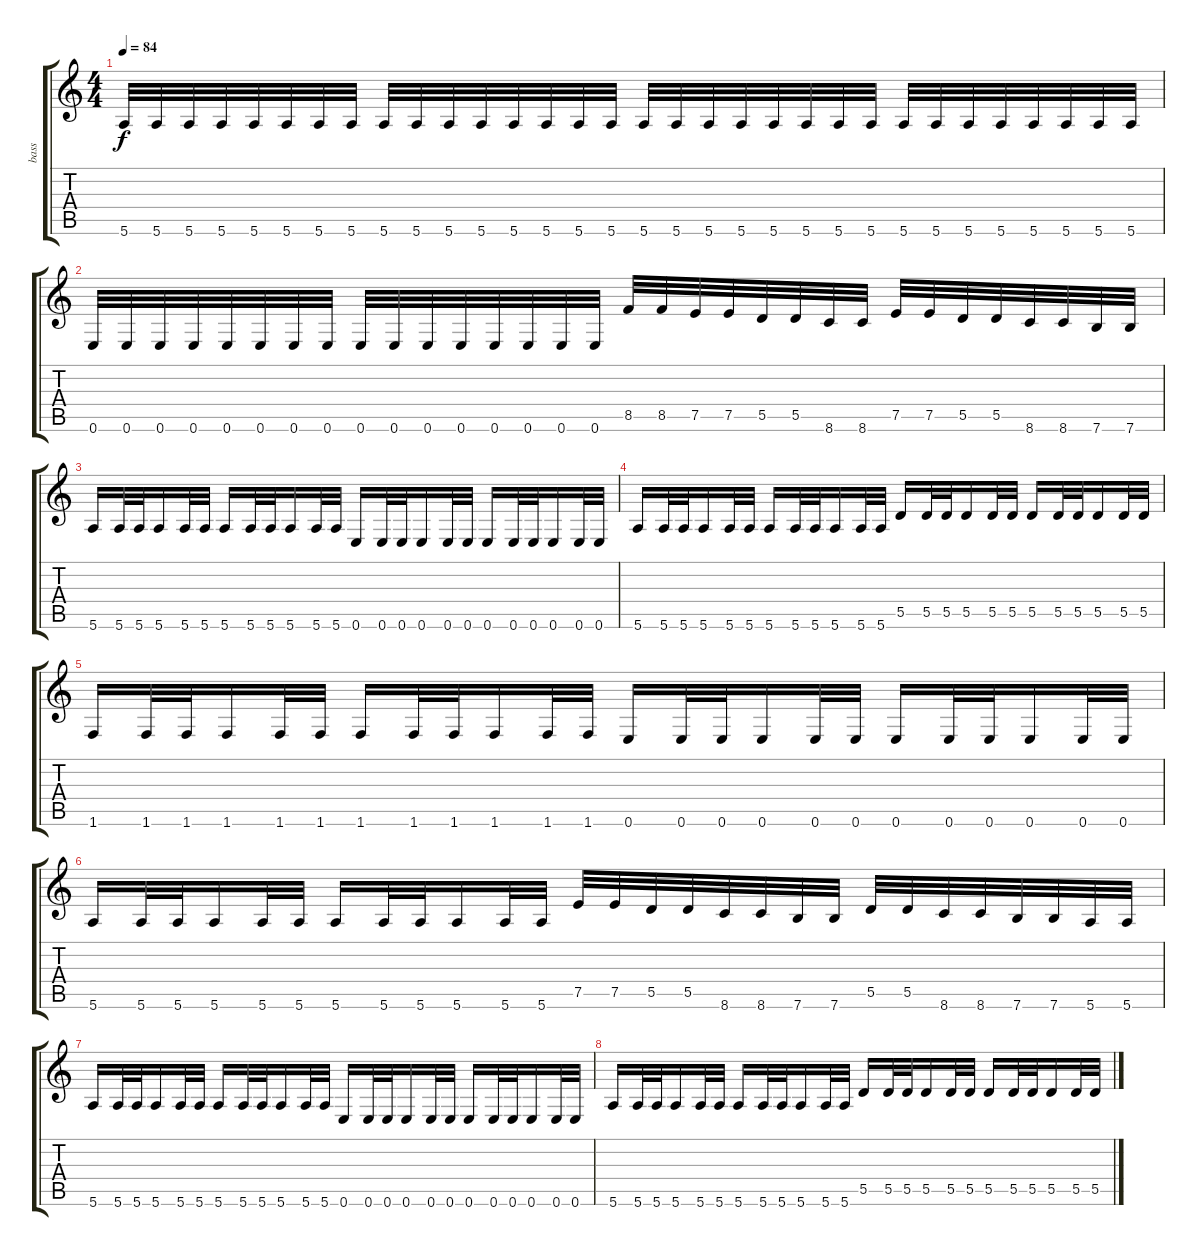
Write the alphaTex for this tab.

\track ("bass" "bass") {instrument electricbassfinger}
\staff {score tabs}
\tuning (E4 B3 G3 D3 A2 E2) {hide}
\ts (4 4)
\tempo 84
\clef g2
\ks c
5.6.32{dy f} 5.6.32 5.6.32 5.6.32 5.6.32 5.6.32 5.6.32 5.6.32 5.6.32 5.6.32 5.6.32 5.6.32 5.6.32 5.6.32 5.6.32 5.6.32 5.6.32 5.6.32 5.6.32 5.6.32 5.6.32 5.6.32 5.6.32 5.6.32 5.6.32 5.6.32 5.6.32 5.6.32 5.6.32 5.6.32 5.6.32 5.6.32 |
0.6.32 0.6.32 0.6.32 0.6.32 0.6.32 0.6.32 0.6.32 0.6.32 0.6.32 0.6.32 0.6.32 0.6.32 0.6.32 0.6.32 0.6.32 0.6.32 8.5.32 8.5.32 7.5.32 7.5.32 5.5.32 5.5.32 8.6.32 8.6.32 7.5.32 7.5.32 5.5.32 5.5.32 8.6.32 8.6.32 7.6.32 7.6.32 |
5.6.16 5.6.32 5.6.32 5.6.16 5.6.32 5.6.32 5.6.16 5.6.32 5.6.32 5.6.16 5.6.32 5.6.32 0.6.16 0.6.32 0.6.32 0.6.16 0.6.32 0.6.32 0.6.16 0.6.32 0.6.32 0.6.16 0.6.32 0.6.32 |
5.6.16 5.6.32 5.6.32 5.6.16 5.6.32 5.6.32 5.6.16 5.6.32 5.6.32 5.6.16 5.6.32 5.6.32 5.5.16 5.5.32 5.5.32 5.5.16 5.5.32 5.5.32 5.5.16 5.5.32 5.5.32 5.5.16 5.5.32 5.5.32 |
1.6.16 1.6.32 1.6.32 1.6.16 1.6.32 1.6.32 1.6.16 1.6.32 1.6.32 1.6.16 1.6.32 1.6.32 0.6.16 0.6.32 0.6.32 0.6.16 0.6.32 0.6.32 0.6.16 0.6.32 0.6.32 0.6.16 0.6.32 0.6.32 |
5.6.16 5.6.32 5.6.32 5.6.16 5.6.32 5.6.32 5.6.16 5.6.32 5.6.32 5.6.16 5.6.32 5.6.32 7.5.32 7.5.32 5.5.32 5.5.32 8.6.32 8.6.32 7.6.32 7.6.32 5.5.32 5.5.32 8.6.32 8.6.32 7.6.32 7.6.32 5.6.32 5.6.32 |
5.6.16 5.6.32 5.6.32 5.6.16 5.6.32 5.6.32 5.6.16 5.6.32 5.6.32 5.6.16 5.6.32 5.6.32 0.6.16 0.6.32 0.6.32 0.6.16 0.6.32 0.6.32 0.6.16 0.6.32 0.6.32 0.6.16 0.6.32 0.6.32 |
5.6.16 5.6.32 5.6.32 5.6.16 5.6.32 5.6.32 5.6.16 5.6.32 5.6.32 5.6.16 5.6.32 5.6.32 5.5.16 5.5.32 5.5.32 5.5.16 5.5.32 5.5.32 5.5.16 5.5.32 5.5.32 5.5.16 5.5.32 5.5.32
